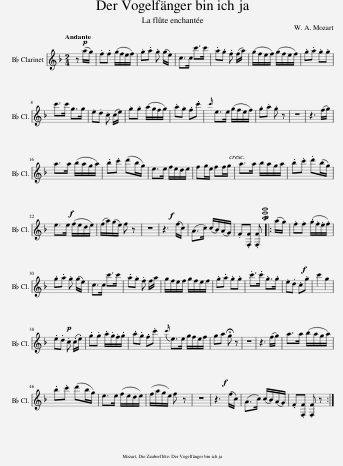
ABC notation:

X:1
%%score 1 2 3 4 5 6 7 8 9 10
L:1/8
Q:1/4=90
M:2/4
I:linebreak $
K:Eb
V:1 treble
V:2 bass
V:3 treble transpose=-7
V:4 treble transpose=-2
V:5 treble
V:6 alto
V:7 bass
V:8 bass
V:9 treble
V:10 bass
V:1
 z2 |[Q:1/4=80] z4 | z4 | z4 | z4 | %5
 z4 | z4 |$ z4 | z4 | z4 | %10
 z4 | z4 | z3!p![Q:1/4=65] ([Ad][Q:1/4=79][Q:1/4=78][Q:1/4=77][Q:1/4=76][Q:1/4=75][Q:1/4=74][Q:1/4=73][Q:1/4=72][Q:1/4=71][Q:1/4=70][Q:1/4=69][Q:1/4=68][Q:1/4=67][Q:1/4=66][Q:1/4=64][Q:1/4=63][Q:1/4=62][Q:1/4=61] |[Q:1/4=80] [Ge]) z2 ([da] | [eg]) z2 z |$ %15
 z4 | z4 | z4 | z4 | [B_d]4 | %20
 .[Ac].[B_d] .[Ac] z |$!f! [FA]4 | .[EG].[FA] .[EG] z |!p! z ([da][eg]) z | z ([Ad][Ge])!f! z | %25
 ([eg]>[gb]) ([gb]/[fa]/[eg]/[df]/) | .e.[Bg] .[Ge] |:SSS z | z4 |$ z4 | %30
 z4 | z4 | z4 | z4 | z4 | %35
 z3!f! f | [db]>[db] [cf]>[cf] |$ .[Bd].[=Ac] .B z | z4 | z4 | %40
 z4 | z2 !fermata!z!p! ([Ad] | [Ge]) z2 ([da] | [eg]) z2 z | z4 |$ %45
 z4 | z4 | z4 | z ([da][eg]) z | z ([Ad][Ge]) z | %50
!f! ([eg]>[gb]) ([gb]/[fa]/[eg]/[df]/) | .e.[Bg] .[Ge] z :| %52
V:2
 z2 | z4 | z4 | z4 | z4 | %5
 z4 | z4 |$ z4 | z4 | z4 | %10
 z4 | z4 | z4 | z4 | z4 |$ %15
 z4 | z4 | z4 | z4 | [B,_D]4 | %20
 .[A,C].[G,B,] .[A,C] z |$!f! [F,A,]4 | .[E,G,].[D,F,] .[E,G,] z | z4 |!f! z4 | %25
 ([G,B,]>[E,G,]) ([G,B,]/[F,A,]/[E,G,]/[D,F,]/) | .E,.E, .E,, |: z | z4 |$ z4 | %30
 z4 | z4 | z4 | z4 | z4 | %35
 z3!f! F, | [D,B,]>[D,B,] [F,C]>[F,C] |$ .[B,D].[F,C] .[D,B,] z | z4 | z4 | %40
 z4 | z2 !fermata!z z | z4 | z4 | z4 |$ %45
 z4 | z4 | z4 | z3 z | z3 z | %50
!f! ([G,B,]>[E,G,]) ([G,B,]/[F,A,]/[E,G,]/[D,F,]/) | .E,.E, .E,, z :| %52
V:3
[K:Ab] z2 | z4 |!p! .[Fc].[B=d] .[Fc] z | z4 | .[B=d].[Fc] .[=DB] z | %5
 z4 | .[Fc].[B=d] .[Fc] z |$ z4 | .[Fc].c .[Fc] z | z4 | %10
 .[B=d].[Fc] .[=DB] z | z4 | .[Fc].[B=d] .[Fc](.[Fc] | [B=d]) z2 ([Fc] | [B=d]) z2 z |$ %15
 z4 | .[B,B].[B,B] .[B,B] z | z4 | .[=DB].[Fc] .[DB] z | [B,B]4- | %20
 .[B,B]2 .[B,B] z |$!f! F4- | .F.F .[B,F] z |!p! z ([Fc][B=d]) z | z ([Fc][B=d]) z | %25
!f! ([B=d]>[df]) ([df]/[ce]/[Bd]/[Fc]/) | .[=DB].[DB] .[DB] |: z | z4 |$!p! .[Fc].[B=d] .[Fc] z | %30
 z4 | .[B=d].[Fc] .[=DB] z | z4 | .[Fc].[B=d] .[Fc] z | z4 | %35
 .[Fc].c .[Fc] z |!f! [Fc]2 c2 |$ .[Fc].c .[Fc] z | z4 |!p! .[Ac].[EB] .[CA] z | %40
 z4 | .[Fc].[B=d] .!fermata![Fc]!p! (.[Fc] | [B=d]) z2 ([Fc] | [B=d]) z2 z | z4 |$ %45
 .[B,B].[B,B] .[B,B] z | z4 | .[=DB].[Fc] .[DB] z | z ([Fc][B=d]) z | z ([Fc][B=d]) z | %50
!f! ([B=d]>[df]) ([df]/[ce]/[Bd]/[Fc]/) | .[=Ec].[Ec] .[Ec] z :| %52
V:4
[K:F]!p! z (a/g/) | .f.f (g/f/e/f/) | .g.a .g (g/e/) | c>c c'>c' | .a.g .f (f/a/) | %5
 (g/f/e/f/) (g/f/e/f/) | .g.a .g.g |$ c'>c' g>g | .e.d .c (c/e/) | .g.g (a/g/f/g/) | %10
 .a.g .f.c' |{c'} e>e (g/f/e/f/) | .g.a .g z | z4 | z3 (f/g/) |$ %15
 a>a (b/a/g/a/) | .b.c' (d'b/g/) | e>e f/e/d/e/ | fg/e/ ff/g/ | a>a b/a/g/a/ | %20
 .b.c' .d'(b/g/) |$ e>e!f! (f/e/d/e/) | (f/a/)(g/e/) f z | z4 | z3!f! (f/c/) | %25
 (A>c) (c/B/)(A/G/) | .F.[F,F] .[F,F] |:!p! (a/g/) | .f.f (.g/.f/.e/.f/) |$ .g.a .g (g/e/) | %30
 c>c c'>c' | .a.g .f f/a/ | g/f/e/f/ g/f/e/f/ | .g.a .g.g | .c'>.c' .g>.g | %35
 .e.d .c!f!.g | c'2 g2 |$ .e.d .c!p! (.c/.e/) | .g.g .a/.g/.f/.g/ | .a.g .f.c' | %40
{c'} e>e g/f/e/f/ | ga !fermata!g z | z4 | z3 (f/g/) | a>a (b/a/g/a/) |$ %45
 .b.c' (d'b/g/) | e>e (f/e/d/e/) | (f/a/g/e/) f z | z4 | z3!f! (f/c/) | %50
 (A>c) (c/B/)(A/G/) | .F.[F,F] .[F,F] z :| %52
V:5
 z2 |!p! (G,/B,/G,/B,/ G,/B,/G,/B,/) | (F,/B,/G,/B,/ F,/B,/F,/B,/) | (F,/B,/F,/B,/ F,/B,/F,/B,/) | (G,/B,/F,/B,/ G,/B,/E/G/) | %5
 (F/E/D/E/) (F/E/D/E/) | (F/D/G/D/ F/D/F/D/) |$ (D/F/D/F/ E/F/E/F/) | (D/F/C/F/ D/F/D/B,/) | (F,/B,/F,/B,/ F,/B,/F,/B,/) | %10
 (G,/B,/F,/B,/ G,/B,/G,/B,/) | (A,/B,/A,/B,/ G,/B,/G,/B,/) | (F,/B,/G,/B,/) .F, z | z4 | z4 |$ %15
 (_D/E/D/E/ D/E/D/E/) | (C/E/_D/E/ C/E/C/A,/) | (A,/B,/A,/B,/ A,/B,/A,/B,/) | (G,/B,/A,/B,/ G,/B,/E/D/) | (_D/E/D/E/ D/E/D/E/) | %20
 (C/E/_D/E/ C/E/C/A,/) |$ (A,/B,/A,/B,/!f! A,/B,/A,/B,/) | (G,/B,/A,/B,/) G, z | z4 | z3!f! (B/G/) | %25
 (E/B,/E/G/) (G/F/)(E/D/) | .E.[G,B,] .[G,B,] |: z |!p! (G,/B,/G,/B,/ G,/B,/G,/B,/) |$ (F,/B,/G,/B,/ F,/B,/F,/B,/) | %30
 (F,/B,/F,/B,/ F,/B,/F,/B,/) | (G,/B,/F,/B,/ G,/B,/E/G/) | (F/E/D/E/ F/E/D/E/) | (F/D/G/D/ F/D/F/D/) | (D/F/D/F/ E/F/E/F/) | %35
 (D/F/C/F/ D/F/!f!D/E/) | (D/F/D/F/ E/F/E/F/) |$ (D/F/C/F/ D/F/)!p!(D/B,/) | (F,/B,/F,/B,/ F,/B,/F,/B,/) | (G,/B,/F,/B,/ G,/B,/G,/B,/) | %40
 (A,/B,/A,/B,/ G,/B,/G,/B,/) | (F,/B,/G,/B,/) !fermata!F, z | z4 | z4 | (_D/E/D/E/ D/E/D/E/) |$ %45
 (C/E/_D/E/ C/E/C/A,/) | (A,/B,/A,/B,/ A,/B,/A,/B,/) | (G,/B,/A,/B,/) G, z | z4 | z3!f! (B/G/) | %50
 (E/B,/E/G/) (G/F/)(E/D/) | .E.[G,B,] .[G,B,] z :| %52
V:6
 z2 |!p! (E,/G,/E,/G,/ E,/G,/E,/G,/) | (D,/F,/E,/G,/ D,/F,/D,/F,/) | (D,/F,/D,/F,/ D,/F,/D,/F,/) | (E,/G,/D,/F,/ E,/G,/B,/E/) | %5
 (D/C/B,/C/) (D/C/B,/D/) | (D/B,/E/B,/ D/B,/D/B,/) |$ (B,/D/B,/D/ C/E/C/E/) | (B,/D/=A,/C/ B,/D/B,/F,/) | (D,/F,/D,/F,/ D,/F,/D,/F,/) | %10
 (E,/G,/D,/F,/ E,/G,/E,/G,/) | (D,/F,/D,/F,/ E,/G,/E,/G,/) | (D,/F,/E,/G,/) .D, z | z4 | z4 |$ %15
 (B,/_D/B,/D/ B,/D/B,/D/) | (A,/C/G,/B,/ A,/C/A,/F,/) | (F,/A,/F,/A,/ F,/A,/F,/A,/) | (E,/G,/D,/F,/ E,/G,/G,/B,/) | (B,/_D/B,/D/ B,/D/B,/D/) | %20
 (A,/C/G,/B,/ A,/C/A,/F,/) |$ (F,/A,/F,/A,/!f! F,/A,/F,/A,/) | (E,/G,/D,/F,/) E, z | z4 | z3!f! (G/E/) | %25
 B,3 (B,/A,/) | .G,.E .E, |: z |!p! (E,/G,/E,/G,/ E,/G,/E,/G,/) |$ (D,/F,/E,/G,/ D,/F,/D,/F,/) | %30
 (D,/F,/D,/F,/ D,/F,/D,/F,/) | (E,/G,/D,/F,/ E,/G,/B,/E/) | (D/C/B,/C/ D/C/B,/D/) | (D/B,/E/B,/ D/B,/D/B,/) | (B,/D/B,/D/ C/E/C/E/) | %35
 (B,/D/=A,/C/ B,/D/!f!B,/D/) | (B,/D/B,/D/ C/E/C/E/) |$ (B,/D/=A,/C/ B,/D/)!p!(B,/F,/) | (D,/F,/D,/F,/ D,/F,/D,/F,/) | (E,/G,/D,/F,/ E,/G,/E,/G,/) | %40
 (D,/F,/D,/F,/ E,/G,/E,/G,/) | (D,/F,/E,/G,/) !fermata!D, z | z4 | z4 | (B,/_D/B,/D/ B,/D/B,/D/) |$ %45
 (A,/C/G,/B,/ A,/C/A,/F,/) | (F,/A,/F,/A,/ F,/A,/F,/A,/) | (E,/G,/D,/F,/) E, z | z4 | z3!f! (G/E/) | %50
 B,2 z2 | .G,.E .E, z :| %52
V:7
 z2 |!p! E,2 z .E, | .B,,.E, .B,, z | B,,2 z .B,, | .E,.B,, .G,, z | %5
 B,, z B,, z | .B,,.E, .B,, z |$ B,, z =A,, z | .B,,.F,, .B,, z | B,,2 z B,, | %10
 .E,.B,, .G,, z | (F,2 E,2) | .B,,.E, .B,, z | z4 | z4 |$ %15
 E,2 z .E, | .A,.E, .A,, z | B,,2 z B,, | .E,.B,, .E,, z | E,2 z E, | %20
 .A,.E, .A,, z |$ B,,2 z!f! .B,, | .E,.B,, .E,, z | z4 | z4 | %25
!f! E,G,B,B,, | .E,.E,, .E,, |: z |!p! E,2 z E, |$ .B,,.E, .B,, z | %30
 B,,2 z B,, | .E,.B,, .G,, z | B,, z B,, z | .B,,.E, .B,, z | B,, z =A,, z | %35
 .B,,.F,, .B,, z |!f! B,>B, =A,>A, |$ .B,.F, .B,, z |!p! B,,2 z B,, | .E,.B,, .G,, z | %40
 F,2 E,2 | .B,,.E, .!fermata!B,, z | z4 | z4 | E,2 z E, |$ %45
 .A,.E, .A,, z | B,,2 z B,, | .E,.B,, .E,, z | z4 | z4 | %50
!f! E,G,B,B,, | .E,.E,, .E,, z :| %52
V:8
 z2 |!p! E,,2 z E,, | .B,,,.E,, .B,,, z | B,,,2 z B,,, | .E,,.B,,, .G,,, z | %5
 B,,, z B,,, z | .B,,,.E,, .B,,, z |$ B,,, z =A,,, z | .B,,,.F,,, .B,,, z | B,,,2 z B,,, | %10
 .E,,.B,,, .G,,, z | (F,,2 E,,2) | .B,,,.E,, .B,,, z | z4 | z4 |$ %15
 E,,2 z .E,, | .A,,.E,, .A,,, z | B,,,2 z B,,, | .E,,.B,,, .E,,, z | E,,2 z E,, | %20
 .A,,.E,, .A,,, z |$ B,,,2 z .B,,, | .E,,.B,,, .E,,, z | z4 | z4 | %25
!f! E,,G,,B,,B,,, | .E,,.E,,, .E,,, |: z |!p! E,,2 z E,, |$ .B,,,.E,, .B,,, z | %30
 B,,,2 z B,,, | .E,,.B,,, .G,,, z | B,,, z B,,, z | .B,,,.E,, .B,,, z | B,,, z =A,,, z | %35
 .B,,,.F,,, .B,,, z | B,,>B,, =A,,>A,, |$ .B,,.F,, .B,,, z |!p! B,,,2 z B,,, | .E,,.B,,, .G,,, z | %40
 F,,2 E,,2 | .B,,,.E,, .!fermata!B,,, z | z4 | z4 | E,,2 z E,, |$ %45
 .A,,.E,, .A,,, z | B,,,2 z B,,, | .E,,.B,,, .E,,, z | z4 | z4 | %50
!f! E,,G,,B,,B,,, | .E,,.E,,, .E,,, z :| %52
V:9
 z2 | z4 | z4 | z4 | z4 | %5
 z4 | z4 |$ z4 | z4 | z4 | %10
 z4 | z4 | z4 | z (e/4f/4g/4a/4 b) z | z (e/4f/4g/4a/4 b) z |$ %15
 z4 | z4 | z4 | z4 | z4 | %20
 z4 |$ z4 | z3 (e/4f/4g/4a/4 | b) z2 (e/4f/4g/4a/4 | b) z2 z | %25
 z4 | z2 z |: z | z4 |$ z4 | %30
 z4 | z4 | z4 | z4 | z4 | %35
 z4 | z4 |$ z4 | z4 | z4 | %40
 z4 | z4 | z (e/4f/4g/4a/4 b) z | z (e/4f/4g/4a/4 b) z | z4 |$ %45
 z4 | z4 | z2 z (e/4f/4g/4a/4 | b) z2 (e/4f/4g/4a/4 | b) z2 z | %50
 z4 | z4 :| %52
V:10
 z2 | z4 | z4 | z4 | z4 | %5
 z4 | z4 |$ z4 | z4 | z4 | %10
 z4 | z4 | z4 | z4 | z4 |$ %15
 z4 | z4 | z4 | z4 | z4 | %20
 z4 |$ z4 | z4 | z4 | z4 | %25
 z4 | z2 z |: (G,/F,/) | E, E, (F,/E,/) (D,/E,/) |$ F, G, F, (F,/D,/) | %30
 B,,3/2 B,,/ B,3/2 B,/ | G, F, E, G, | (F,/E,/) (D,/E,/) (F,/E,/) (D,/E,/) | F, G, F, z/ F,/ | B,3/2 B,/ F,3/2 F,/ | %35
 D, C, B,, z | z4 |$ z3 (B,,/D,/) | F, F, (G,/F,/) (E,/F,/) | G, F, E, B, | %40
{B,} D,3/2 D,/ (F,/E,/) (D,/E,/) | F, G, !fermata!F, z | z4 | z z2 (E,/F,/) | G,3/2 G,/ (A,/G,/) (F,/G,/) |$ %45
 A, B, C (A,/F,/) | D,3/2 D,/ (E,/D,/) (C,/D,/) | E, (F,/D,/) E, z | z4 | z4 | %50
 z4 | z4 :| %52
